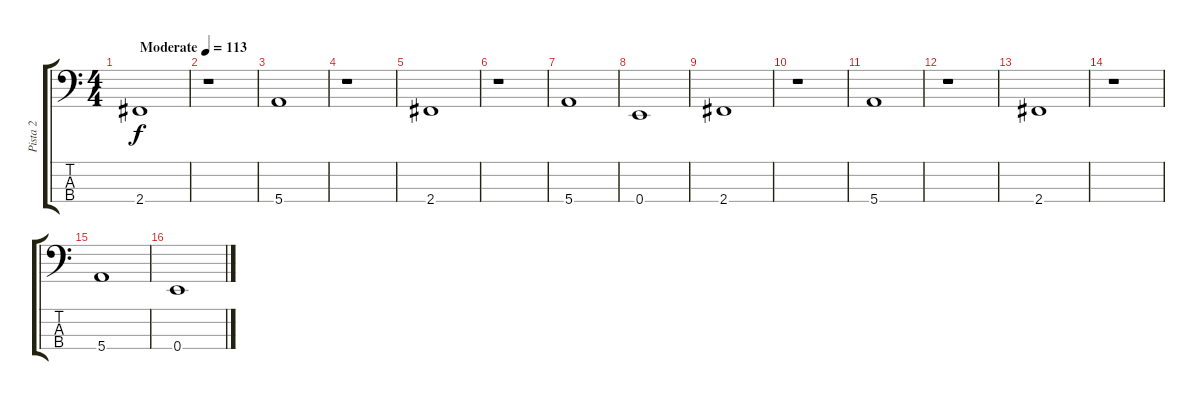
\track ("Pista 2" "Pista 2") {instrument electricbassfinger}
\staff {score tabs}
\tuning (G2 D2 A1 E1) {hide}
\ts (4 4)
\tempo (113 "Moderate")
\clef f4
\ks c
2.4.1{dy f instrument electricbassfinger} |
r.1 |
5.4.1 |
r.1 |
2.4.1 |
r.1 |
5.4.1 |
0.4.1 |
2.4.1 |
r.1 |
5.4.1 |
r.1 |
2.4.1 |
r.1 |
5.4.1 |
0.4.1
